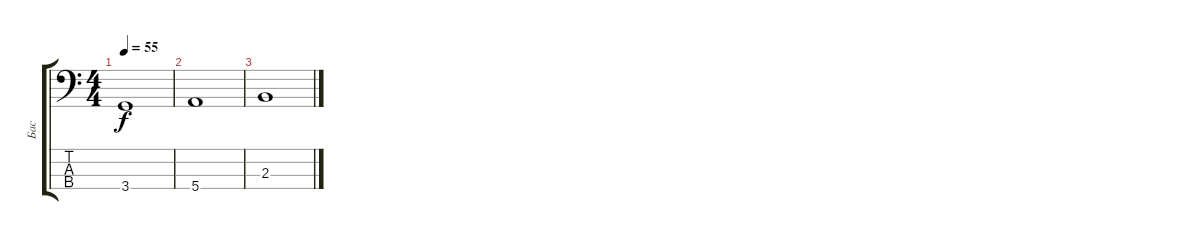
\track ("Бас" "Бас") {instrument electricbassfinger}
\staff {score tabs}
\tuning (G2 D2 A1 E1) {hide}
\ts (4 4)
\tempo 55
\clef f4
\ks c
3.4.1{dy f} |
5.4.1 |
2.3.1
